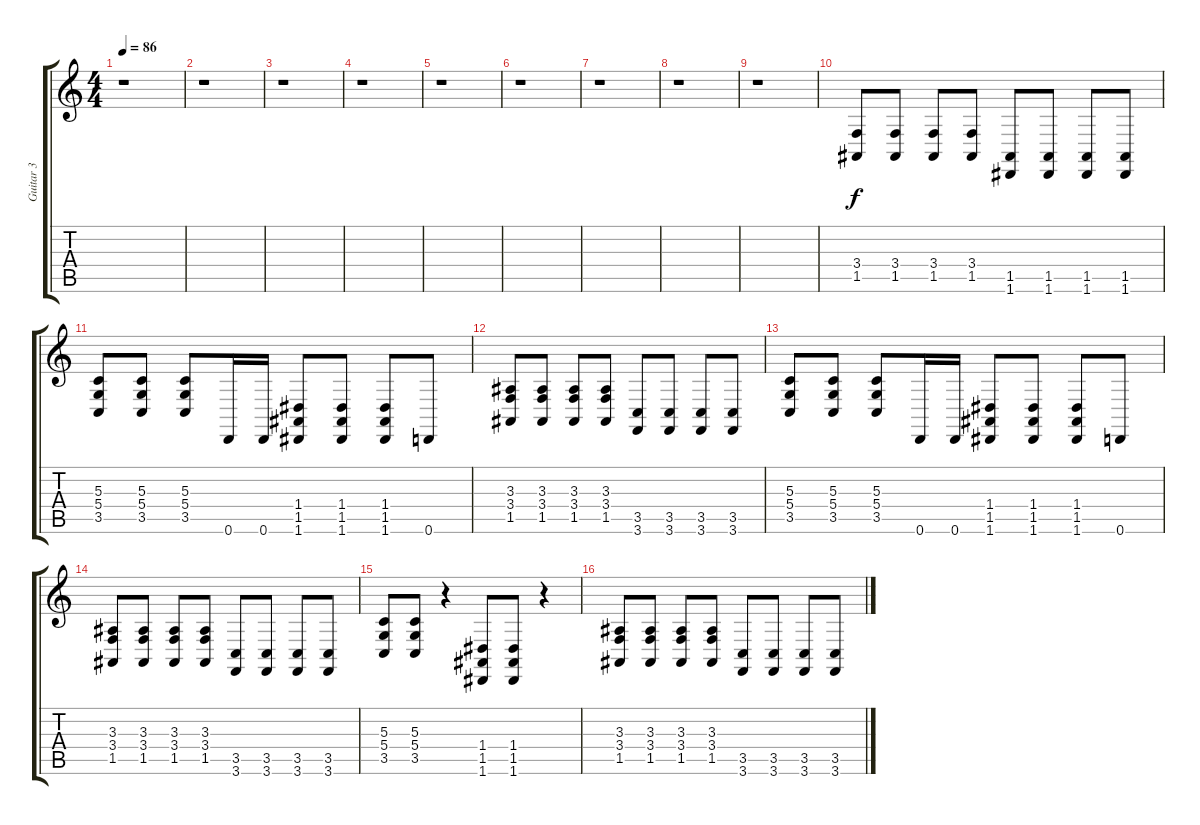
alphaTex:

\track ("Guitar 3" "Guitar 3") {instrument brightacousticpiano}
\staff {score tabs}
\tuning (E4 B3 G3 D3 A2 D2) {hide}
\ts (4 4)
\tempo 86
\clef g2
\ks c
r.1{dy f instrument brightacousticpiano} |
r.1 |
r.1 |
r.1 |
r.1 |
r.1 |
r.1 |
r.1 |
r.1 |
(3.4 1.5).8 (3.4 1.5).8 (3.4 1.5).8 (3.4 1.5).8 (1.5 1.6).8 (1.5 1.6).8 (1.5 1.6).8 (1.5 1.6).8 |
(5.3 5.4 3.5).8 (5.3 5.4 3.5).8 (5.3 5.4 3.5).8 0.6.16 0.6.16 (1.4 1.5 1.6).8 (1.4 1.5 1.6).8 (1.4 1.5 1.6).8 0.6.8 |
(3.3 3.4 1.5).8 (3.3 3.4 1.5).8 (3.3 3.4 1.5).8 (3.3 3.4 1.5).8 (3.5 3.6).8 (3.5 3.6).8 (3.5 3.6).8 (3.5 3.6).8 |
(5.3 5.4 3.5).8 (5.3 5.4 3.5).8 (5.3 5.4 3.5).8 0.6.16 0.6.16 (1.4 1.5 1.6).8 (1.4 1.5 1.6).8 (1.4 1.5 1.6).8 0.6.8 |
(3.3 3.4 1.5).8 (3.3 3.4 1.5).8 (3.3 3.4 1.5).8 (3.3 3.4 1.5).8 (3.5 3.6).8 (3.5 3.6).8 (3.5 3.6).8 (3.5 3.6).8 |
(5.3 5.4 3.5).8 (5.3 5.4 3.5).8 r.4 (1.4 1.5 1.6).8 (1.4 1.5 1.6).8 r.4 |
(3.3 3.4 1.5).8 (3.3 3.4 1.5).8 (3.3 3.4 1.5).8 (3.3 3.4 1.5).8 (3.5 3.6).8 (3.5 3.6).8 (3.5 3.6).8 (3.5 3.6).8
